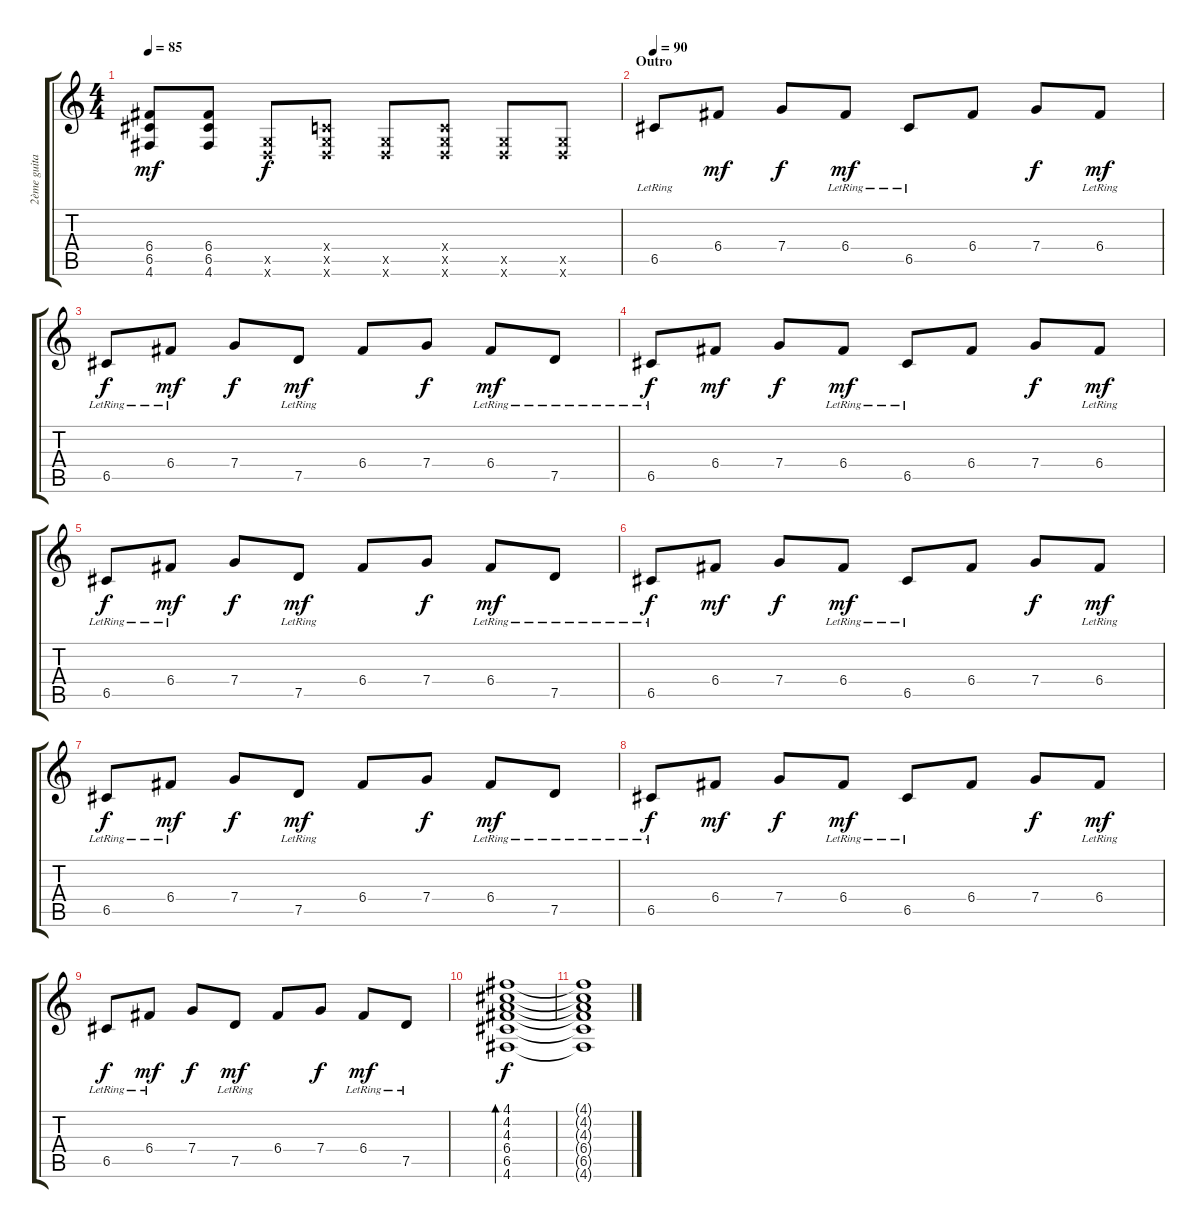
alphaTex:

\track ("2ème guitare" "2ème guita") {instrument overdrivenguitar}
\staff {score tabs}
\tuning (D4 A3 F3 C3 G2 D2) {hide}
\ts (4 4)
\tempo 85
\clef g2
\ks c
(6.4 6.5 4.6).8{dy mf} (6.4 6.5 4.6).8 (0.5{x} 0.6{x}).8{dy f} (0.4{x} 0.5{x} 0.6{x}).8 (0.5{x} 0.6{x}).8 (0.4{x} 0.5{x} 0.6{x}).8 (0.5{x} 0.6{x}).8 (0.5{x} 0.6{x}).8 |
\section ("" "Outro")
\tempo 90
6.5{lr}.8{volume 12 balance 8 instrument acousticguitarsteel} 6.4.8{dy mf} 7.4.8{dy f} 6.4{lr}.8{dy mf} 6.5{lr}.8 6.4.8 7.4.8{dy f} 6.4{lr}.8{dy mf} |
6.5{lr}.8{dy f} 6.4{lr}.8{dy mf} 7.4.8{dy f} 7.5{lr}.8{dy mf} 6.4.8 7.4.8{dy f} 6.4{lr}.8{dy mf} 7.5{lr}.8 |
6.5{lr}.8{dy f volume 12 balance 8 instrument acousticguitarsteel} 6.4.8{dy mf} 7.4.8{dy f} 6.4{lr}.8{dy mf} 6.5{lr}.8 6.4.8 7.4.8{dy f} 6.4{lr}.8{dy mf} |
6.5{lr}.8{dy f} 6.4{lr}.8{dy mf} 7.4.8{dy f} 7.5{lr}.8{dy mf} 6.4.8 7.4.8{dy f} 6.4{lr}.8{dy mf} 7.5{lr}.8 |
6.5{lr}.8{dy f volume 12 balance 8 instrument acousticguitarsteel} 6.4.8{dy mf} 7.4.8{dy f} 6.4{lr}.8{dy mf} 6.5{lr}.8 6.4.8 7.4.8{dy f} 6.4{lr}.8{dy mf} |
6.5{lr}.8{dy f} 6.4{lr}.8{dy mf} 7.4.8{dy f} 7.5{lr}.8{dy mf} 6.4.8 7.4.8{dy f} 6.4{lr}.8{dy mf} 7.5{lr}.8 |
6.5{lr}.8{dy f volume 12 balance 8 instrument acousticguitarsteel} 6.4.8{dy mf} 7.4.8{dy f} 6.4{lr}.8{dy mf} 6.5{lr}.8 6.4.8 7.4.8{dy f} 6.4{lr}.8{dy mf} |
6.5{lr}.8{dy f} 6.4{lr}.8{dy mf} 7.4.8{dy f} 7.5{lr}.8{dy mf} 6.4.8 7.4.8{dy f} 6.4{lr}.8{dy mf} 7.5{lr}.8 |
(4.1 4.2 4.3 6.4 6.5 4.6).1{bd 480 dy f volume 0} |
(4.1{t} 4.2{t} 4.3{t} 6.4{t} 6.5{t} 4.6{t}).1
